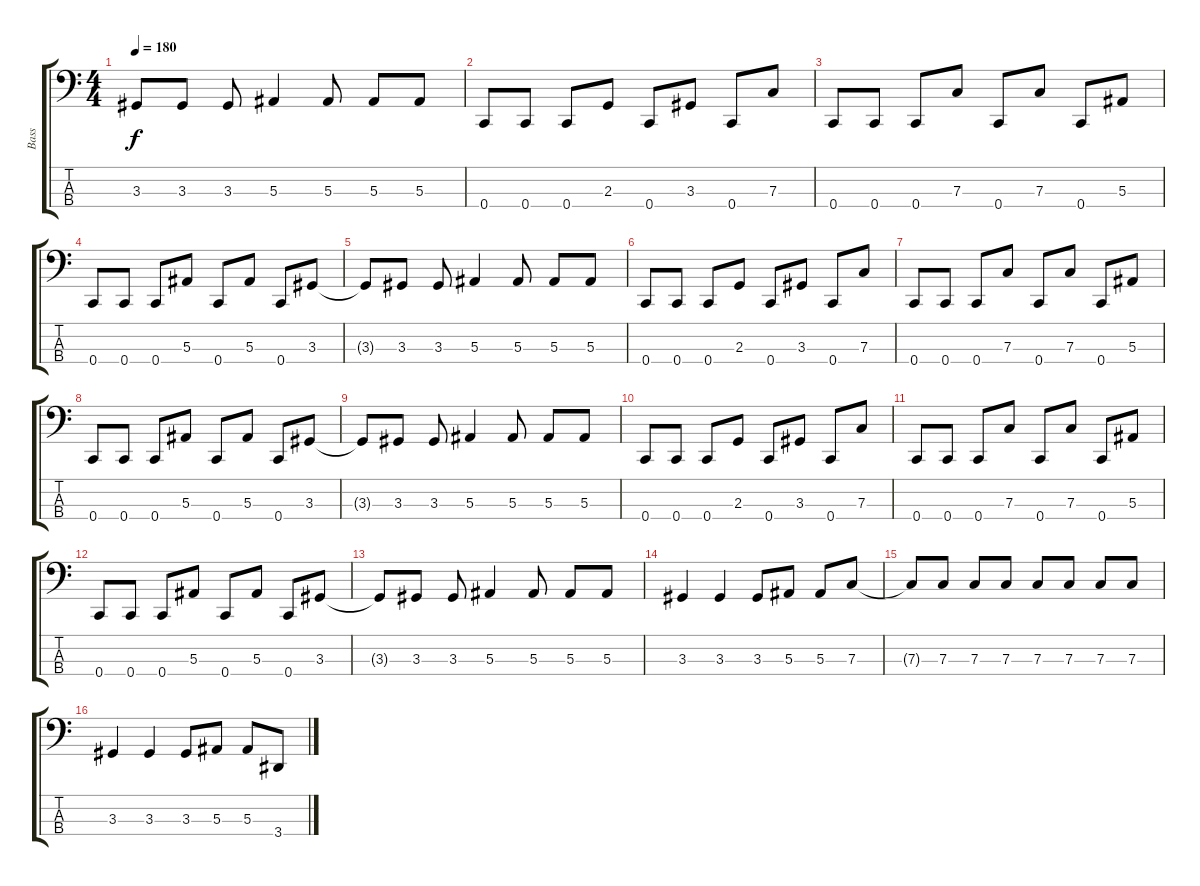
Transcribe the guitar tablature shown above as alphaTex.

\track ("Bass" "Bass") {instrument electricbassfinger}
\staff {score tabs}
\tuning (Eb2 Bb1 F1 C1) {hide}
\ts (4 4)
\tempo 180
\clef f4
\ks c
3.3{t}.8{dy f} 3.3.8 3.3.8 5.3.4 5.3.8 5.3.8 5.3.8 |
0.4.8 0.4.8 0.4.8 2.3.8 0.4.8 3.3.8 0.4.8 7.3.8 |
0.4.8 0.4.8 0.4.8 7.3.8 0.4.8 7.3.8 0.4.8 5.3.8 |
0.4.8 0.4.8 0.4.8 5.3.8 0.4.8 5.3.8 0.4.8 3.3.8 |
3.3{t}.8 3.3.8 3.3.8 5.3.4 5.3.8 5.3.8 5.3.8 |
0.4.8 0.4.8 0.4.8 2.3.8 0.4.8 3.3.8 0.4.8 7.3.8 |
0.4.8 0.4.8 0.4.8 7.3.8 0.4.8 7.3.8 0.4.8 5.3.8 |
0.4.8 0.4.8 0.4.8 5.3.8 0.4.8 5.3.8 0.4.8 3.3.8 |
3.3{t}.8 3.3.8 3.3.8 5.3.4 5.3.8 5.3.8 5.3.8 |
0.4.8 0.4.8 0.4.8 2.3.8 0.4.8 3.3.8 0.4.8 7.3.8 |
0.4.8 0.4.8 0.4.8 7.3.8 0.4.8 7.3.8 0.4.8 5.3.8 |
0.4.8 0.4.8 0.4.8 5.3.8 0.4.8 5.3.8 0.4.8 3.3.8 |
3.3{t}.8 3.3.8 3.3.8 5.3.4 5.3.8 5.3.8 5.3.8 |
3.3.4 3.3.4 3.3.8 5.3.8 5.3.8 7.3.8 |
7.3{t}.8 7.3.8 7.3.8 7.3.8 7.3.8 7.3.8 7.3.8 7.3.8 |
3.3.4 3.3.4 3.3.8 5.3.8 5.3.8 3.4.8
